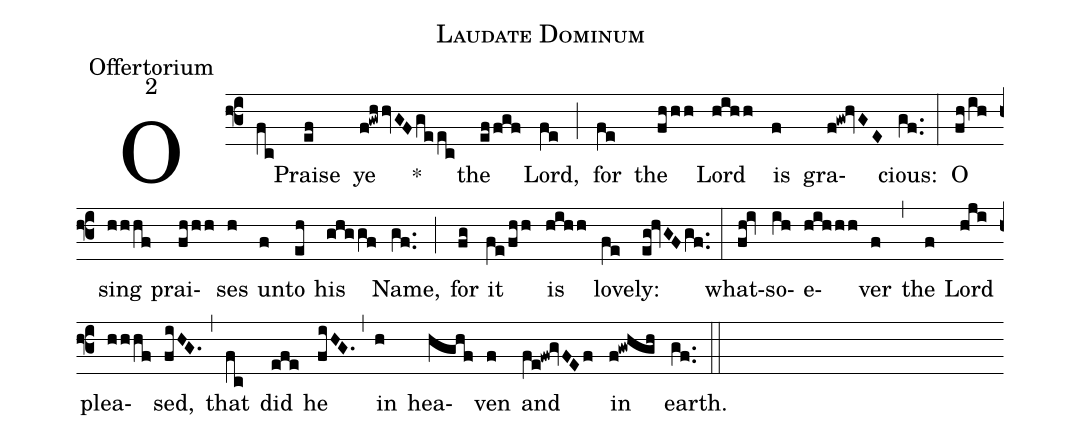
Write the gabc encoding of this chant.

name:Laudate Dominum;
office-part:Offertorium;
mode:2;
%%
(f3) O(fc) Praise(ef) ye(f!gwhhvGF/geec) *() the(effgf) Lord,(fe) (;) for(fe) the(fhhh) Lord(hihh) is(f) gra(f!gw!hvGE)cious:(gf..) (:) O(fh/ih) sing(hhhf) prai(fhhh)ses(h) un(f)to(eh) his(ghggf) Name,(gf..) (;) for(fg) it(fe/fhh) is(hihh) love(fe)ly:(eg!hvGF/gf..) (:) what(fh!iv)so(ih)e(hihhh)ver(f) (,) the(f) Lord(hji) plea(hhhf)sed,(fiHG.) (,) that(fc) did(efe) he(fiHG.) (,) in(h) hea(hghf)ven(f) and(fe!fw!gvFEf) in(f!gwhgh) earth.(gf..) (::)
